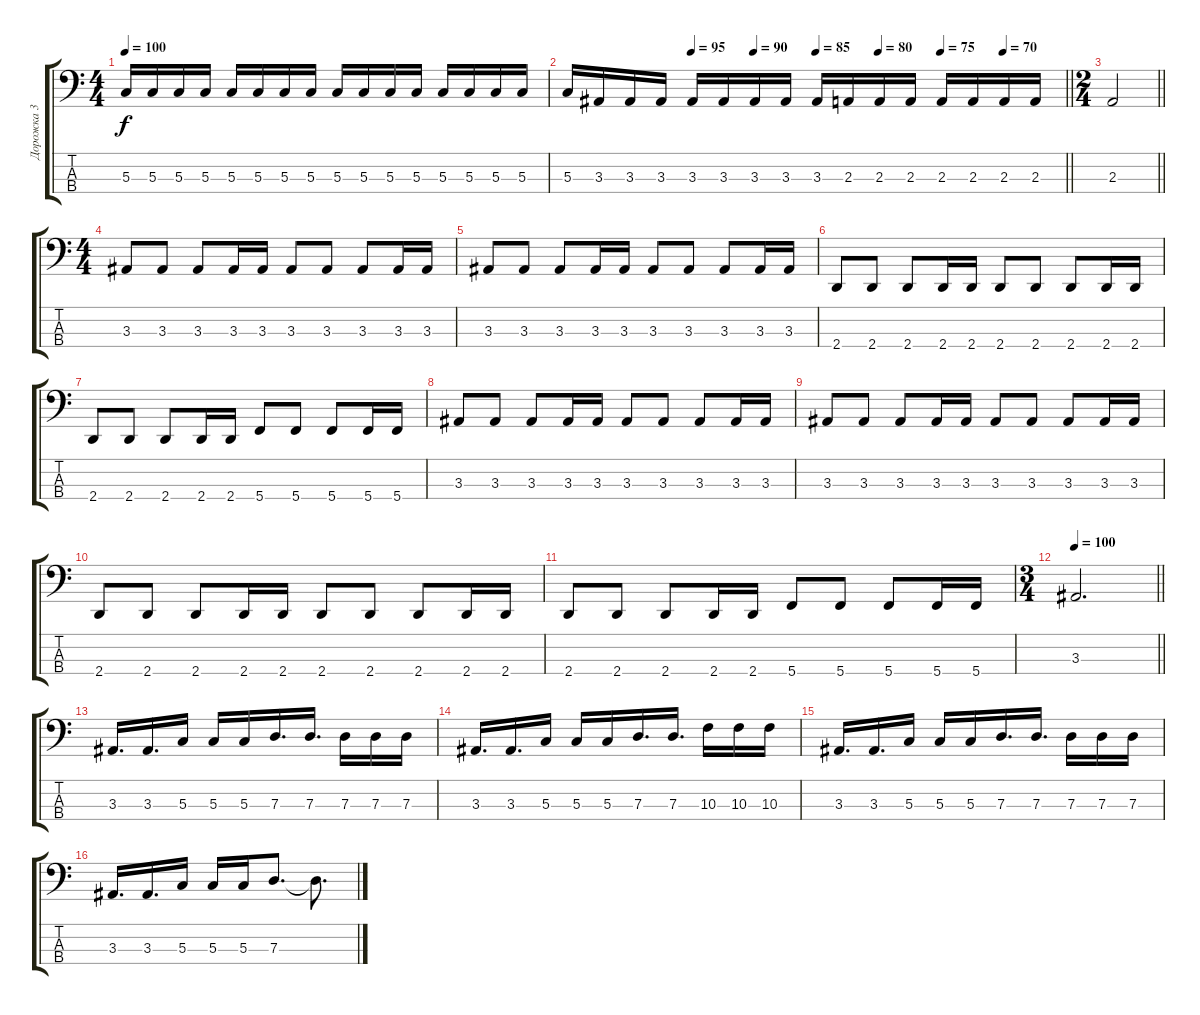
\track ("Дорожка 3" "Дорожка 3") {instrument electricbasspick}
\staff {score tabs}
\tuning (F2 C2 G1 C1) {hide}
\ts (4 4)
\tempo 100
\clef f4
\ks c
5.3.16{dy f} 5.3.16 5.3.16 5.3.16 5.3.16 5.3.16 5.3.16 5.3.16 5.3.16 5.3.16 5.3.16 5.3.16 5.3.16 5.3.16 5.3.16 5.3.16 |
\tempo (95 0.25)
\tempo (90 0.375)
\tempo (85 0.5)
\tempo (80 0.625)
\tempo (75 0.75)
\tempo (70 0.875)
\barLineRight lightlight
5.3.16 3.3.16 3.3.16 3.3.16 3.3.16 3.3.16 3.3.16 3.3.16 3.3.16 2.3.16 2.3.16 2.3.16 2.3.16 2.3.16 2.3.16 2.3.16 |
\ts (2 4)
\barLineRight lightlight
2.3.2 |
\ts (4 4)
\section ("" "")
3.3.8 3.3.8 3.3.8 3.3.16 3.3.16 3.3.8 3.3.8 3.3.8 3.3.16 3.3.16 |
3.3.8 3.3.8 3.3.8 3.3.16 3.3.16 3.3.8 3.3.8 3.3.8 3.3.16 3.3.16 |
2.4.8 2.4.8 2.4.8 2.4.16 2.4.16 2.4.8 2.4.8 2.4.8 2.4.16 2.4.16 |
2.4.8 2.4.8 2.4.8 2.4.16 2.4.16 5.4.8 5.4.8 5.4.8 5.4.16 5.4.16 |
3.3.8 3.3.8 3.3.8 3.3.16 3.3.16 3.3.8 3.3.8 3.3.8 3.3.16 3.3.16 |
3.3.8 3.3.8 3.3.8 3.3.16 3.3.16 3.3.8 3.3.8 3.3.8 3.3.16 3.3.16 |
2.4.8 2.4.8 2.4.8 2.4.16 2.4.16 2.4.8 2.4.8 2.4.8 2.4.16 2.4.16 |
2.4.8 2.4.8 2.4.8 2.4.16 2.4.16 5.4.8 5.4.8 5.4.8 5.4.16 5.4.16 |
\ts (3 4)
\tempo 100
\barLineRight lightlight
3.3.2{d} |
\section ("" "")
3.3.16{d} 3.3.16{d} 5.3.16 5.3.16 5.3.16 7.3.16{d} 7.3.16{d} 7.3.16 7.3.16 7.3.16 |
3.3.16{d} 3.3.16{d} 5.3.16 5.3.16 5.3.16 7.3.16{d} 7.3.16{d} 10.3.16 10.3.16 10.3.16 |
3.3.16{d} 3.3.16{d} 5.3.16 5.3.16 5.3.16 7.3.16{d} 7.3.16{d} 7.3.16 7.3.16 7.3.16 |
3.3.16{d} 3.3.16{d} 5.3.16 5.3.16 5.3.16 7.3.8{d} 7.3{t}.8{d}
